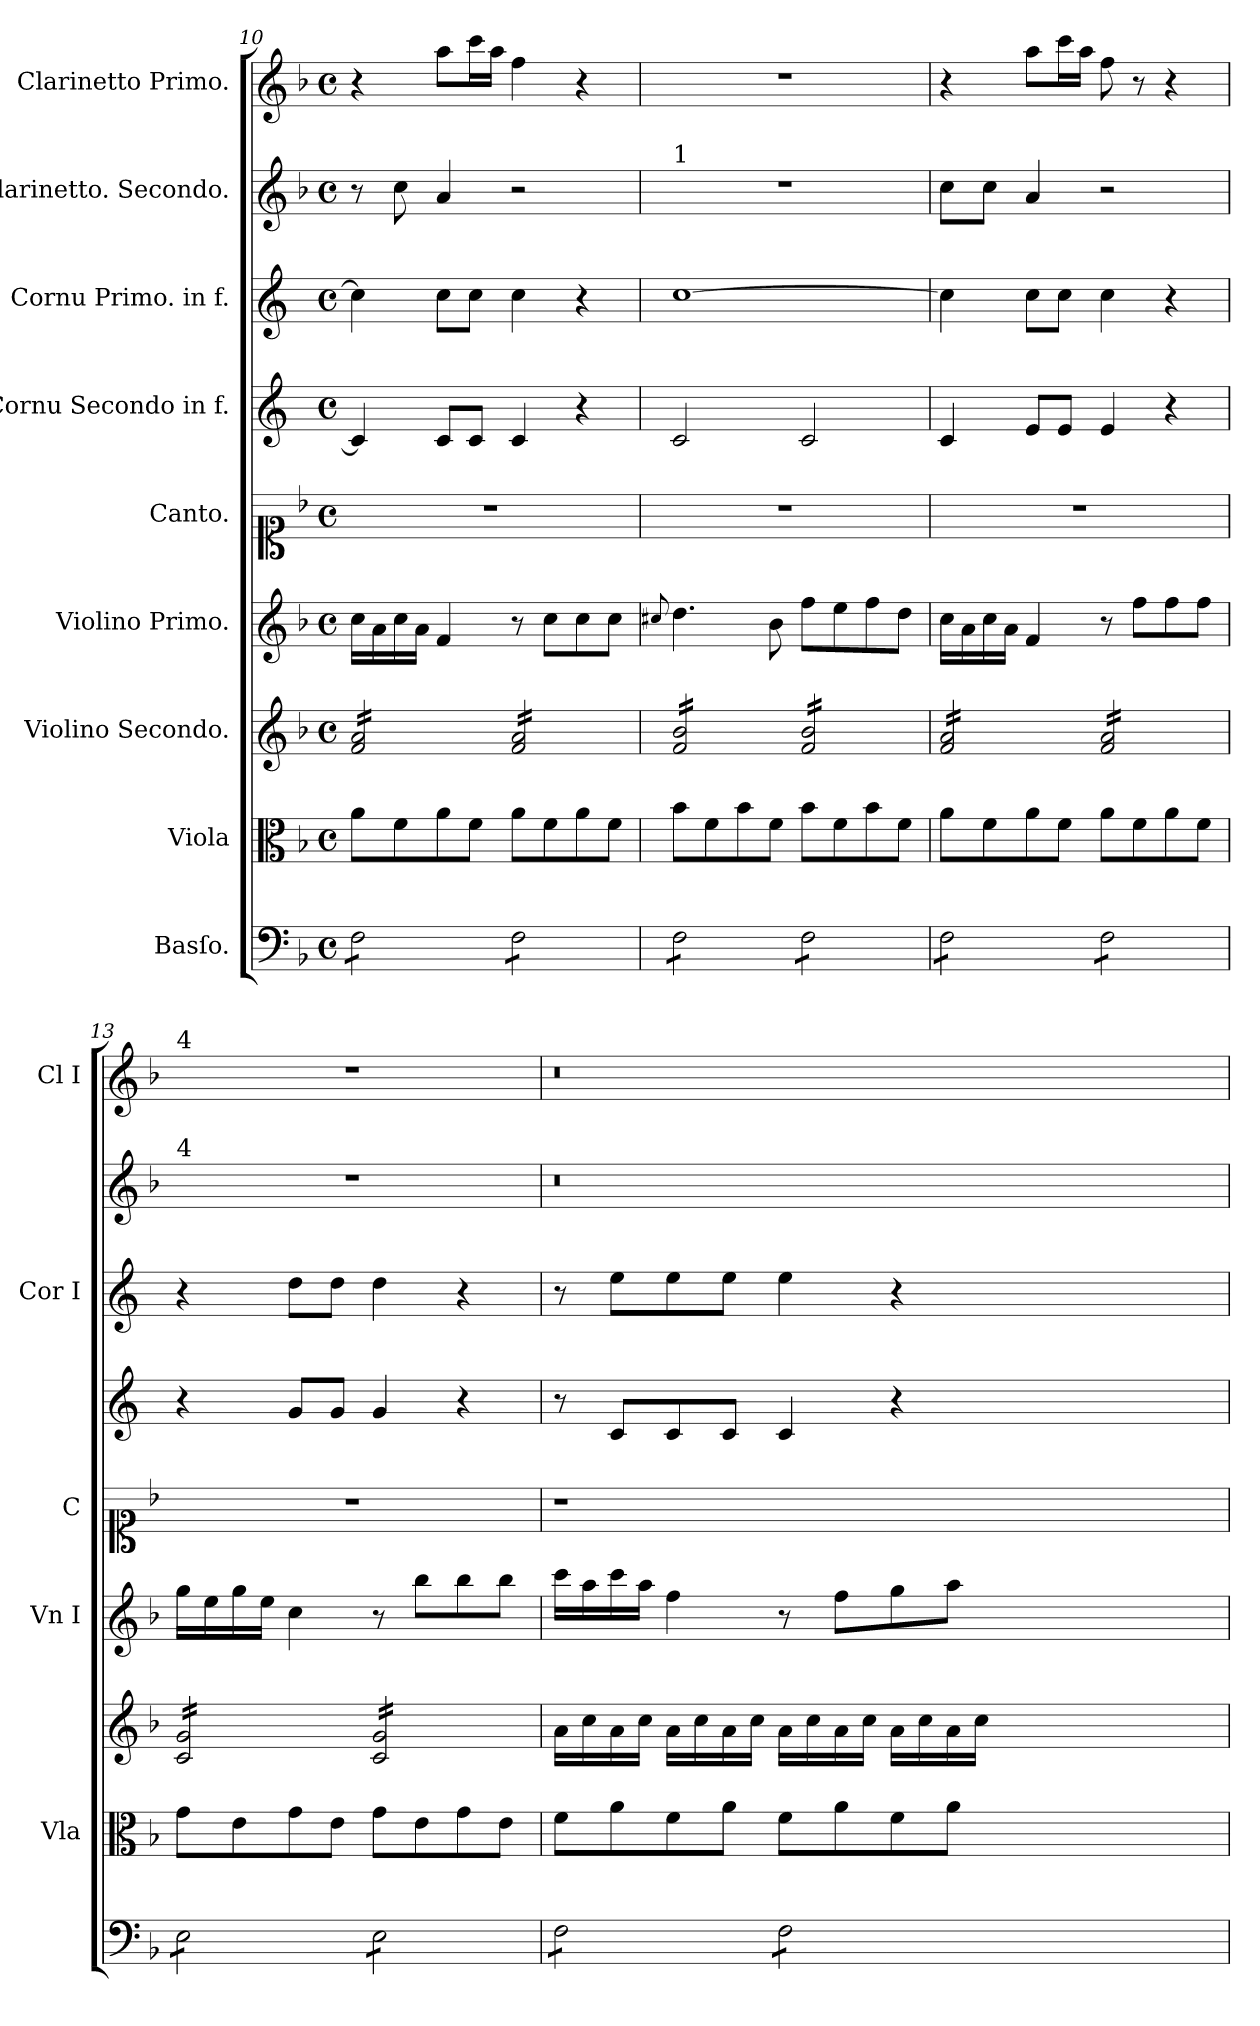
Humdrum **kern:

**kern	**kern	**kern	**kern	**kern	**kern	**kern	**kern	**kern
*part9	*part8	*part7	*part6	*part5	*part4	*part3	*part2	*part1
*staff9	*staff8	*staff7	*staff6	*staff5	*staff4	*staff3	*staff2	*staff1
*I"Basſo.	*I"Viola	*I"Violino Secondo.	*I"Violino Primo.	*I"Canto.	*I"Cornu Secondo in f.	*I"Cornu Primo. in f.	*I"Clarinetto. Secondo.	*I"Clarinetto Primo.
*	*I'Vla	*	*I'Vn I	*I'C	*	*I'Cor I	*	*I'Cl I
*clefF4	*clefC3	*clefG2	*clefG2	*clefC1	*clefG2	*clefG2	*clefG2	*clefG2
*	*	*	*	*	*ITrd4c7	*ITrd4c7	*	*
*k[b-]	*k[b-]	*k[b-]	*k[b-]	*k[b-]	*k[b-]	*k[b-]	*k[b-]	*k[b-]
*F:	*F:	*F:	*F:	*F:	*	*	*F:	*F:
*M4/4	*M4/4	*M4/4	*M4/4	*M4/4	*M4/4	*M4/4	*M4/4	*M4/4
*met(c)	*met(c)	*met(c)	*met(c)	*met(c)	*met(c)	*met(c)	*met(c)	*met(c)
=10	=10	=10	=10	=10	=10	=10	=10	=10
*tremolo	*	*	*	*	*	*	*	*
*	*	*tremolo	*	*	*	*	*	*
8F\L	8a\L	16f/ 16a/LL	16cc\LL	1r	4F/]	4f\]	8r	4r
.	.	16f/ 16a/	16a\	.	.	.	.	.
8F\	8f\	16f/ 16a/	16cc\	.	.	.	8cc\	.
.	.	16f/ 16a/	16a\JJ	.	.	.	.	.
8F\	8a\	16f/ 16a/	4f/	.	8F/L	8f\L	4a/	8aa\L
.	.	16f/ 16a/	.	.	.	.	.	.
8F\J	8f\J	16f/ 16a/	.	.	8F/J	8f\J	.	16ccc\L
.	.	16f/ 16a/JJ	.	.	.	.	.	16aa\JJ
8F\L	8a\L	16f/ 16a/LL	8r	.	4F/	4f\	2r	4ff\
.	.	16f/ 16a/	.	.	.	.	.	.
8F\	8f\	16f/ 16a/	8cc\L	.	.	.	.	.
.	.	16f/ 16a/	.	.	.	.	.	.
8F\	8a\	16f/ 16a/	8cc\	.	4r	4r	.	4r
.	.	16f/ 16a/	.	.	.	.	.	.
8F\J	8f\J	16f/ 16a/	8cc\J	.	.	.	.	.
.	.	16f/ 16a/JJ	.	.	.	.	.	.
=11	=11	=11	=11	=11	=11	=11	=11	=11
.	.	.	8qqcc#X/	.	.	.	.	.
!	!	!	!	!	!	!	!LO:TX:a:t=1	!
8F\L	8b-\L	16f/ 16b-/LL	4.dd\	1r	2F/	[1f	1r	1r
.	.	16f/ 16b-/	.	.	.	.	.	.
8F\	8f\	16f/ 16b-/	.	.	.	.	.	.
.	.	16f/ 16b-/	.	.	.	.	.	.
8F\	8b-\	16f/ 16b-/	.	.	.	.	.	.
.	.	16f/ 16b-/	.	.	.	.	.	.
8F\J	8f\J	16f/ 16b-/	8b-\	.	.	.	.	.
.	.	16f/ 16b-/JJ	.	.	.	.	.	.
8F\L	8b-\L	16f/ 16b-/LL	8ff\L	.	2F/	.	.	.
.	.	16f/ 16b-/	.	.	.	.	.	.
8F\	8f\	16f/ 16b-/	8ee\	.	.	.	.	.
.	.	16f/ 16b-/	.	.	.	.	.	.
8F\	8b-\	16f/ 16b-/	8ff\	.	.	.	.	.
.	.	16f/ 16b-/	.	.	.	.	.	.
8F\J	8f\J	16f/ 16b-/	8dd\J	.	.	.	.	.
.	.	16f/ 16b-/JJ	.	.	.	.	.	.
=12	=12	=12	=12	=12	=12	=12	=12	=12
8F\L	8a\L	16f/ 16a/LL	16cc\LL	1r	4F/	4f\]	8cc\L	4r
.	.	16f/ 16a/	16a\	.	.	.	.	.
8F\	8f\	16f/ 16a/	16cc\	.	.	.	8cc\J	.
.	.	16f/ 16a/	16a\JJ	.	.	.	.	.
8F\	8a\	16f/ 16a/	4f/	.	8A/L	8f\L	4a/	8aa\L
.	.	16f/ 16a/	.	.	.	.	.	.
8F\J	8f\J	16f/ 16a/	.	.	8A/J	8f\J	.	16ccc\L
.	.	16f/ 16a/JJ	.	.	.	.	.	16aa\JJ
8F\L	8a\L	16f/ 16a/LL	8r	.	4A/	4f\	2r	8ff\
.	.	16f/ 16a/	.	.	.	.	.	.
8F\	8f\	16f/ 16a/	8ff\L	.	.	.	.	8r
.	.	16f/ 16a/	.	.	.	.	.	.
8F\	8a\	16f/ 16a/	8ff\	.	4r	4r	.	4r
.	.	16f/ 16a/	.	.	.	.	.	.
8F\J	8f\J	16f/ 16a/	8ff\J	.	.	.	.	.
.	.	16f/ 16a/JJ	.	.	.	.	.	.
=13	=13	=13	=13	=13	=13	=13	=13	=13
!	!	!	!	!	!	!	!	!LO:TX:a:t=4
!	!	!	!	!	!	!	!LO:TX:a:t=4	!
8E\L	8g\L	16c/ 16g/LL	16gg\LL	1r	4r	4r	1r	1r
.	.	16c/ 16g/	16ee\	.	.	.	.	.
8E\	8e\	16c/ 16g/	16gg\	.	.	.	.	.
.	.	16c/ 16g/	16ee\JJ	.	.	.	.	.
8E\	8g\	16c/ 16g/	4cc\	.	8c/L	8g\L	.	.
.	.	16c/ 16g/	.	.	.	.	.	.
8E\J	8e\J	16c/ 16g/	.	.	8c/J	8g\J	.	.
.	.	16c/ 16g/JJ	.	.	.	.	.	.
8E\L	8g\L	16c/ 16g/LL	8r	.	4c/	4g\	.	.
.	.	16c/ 16g/	.	.	.	.	.	.
8E\	8e\	16c/ 16g/	8bb-\L	.	.	.	.	.
.	.	16c/ 16g/	.	.	.	.	.	.
8E\	8g\	16c/ 16g/	8bb-\	.	4r	4r	.	.
.	.	16c/ 16g/	.	.	.	.	.	.
8E\J	8e\J	16c/ 16g/	8bb-\J	.	.	.	.	.
.	.	16c/ 16g/JJ	.	.	.	.	.	.
*	*	*Xtremolo	*	*	*	*	*	*
=14	=14	=14	=14	=14	=14	=14	=14	=14
8F\L	8f\L	16a\LL	16ccc\LL	1r	8r	8r	0.r	0.r
.	.	16cc\	16aa\	.	.	.	.	.
8F\	8a\	16a\	16ccc\	.	8F/L	8a\L	.	.
.	.	16cc\JJ	16aa\JJ	.	.	.	.	.
8F\	8f\	16a\LL	4ff\	.	8F/	8a\	.	.
.	.	16cc\	.	.	.	.	.	.
8F\J	8a\J	16a\	.	.	8F/J	8a\J	.	.
.	.	16cc\JJ	.	.	.	.	.	.
8F\L	8f\L	16a\LL	8r	.	4F/	4a\	.	.
.	.	16cc\	.	.	.	.	.	.
8F\	8a\	16a\	8ff\L	.	.	.	.	.
.	.	16cc\JJ	.	.	.	.	.	.
8F\	8f\	16a\LL	8gg\	.	4r	4r	.	.
.	.	16cc\	.	.	.	.	.	.
8F\J	8a\J	16a\	8aa\J	.	.	.	.	.
*Xtremolo	*	*	*	*	*	*	*	*
.	.	16cc\JJ	.	.	.	.	.	.
0ryy	0ryy	0ryy	0ryy	0ryy	0ryy	0ryy	.	.
=	=	=	=	=	=	=	=	=
*-	*-	*-	*-	*-	*-	*-	*-	*-
